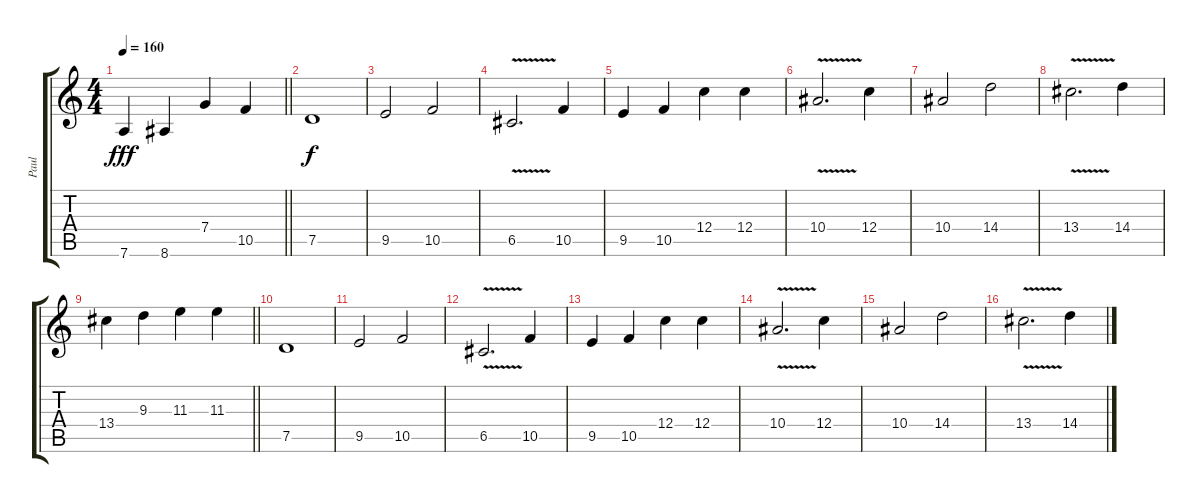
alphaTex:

\track ("Paul" "Paul") {instrument distortionguitar}
\staff {score tabs}
\tuning (D4 A3 F3 C3 G2 D2) {hide}
\ts (4 4)
\tempo 160
\clef g2
\barLineRight lightlight
\ks c
7.6.4{dy fff} 8.6.4 7.4.4 10.5.4 |
7.5.1{dy f} |
9.5.2 10.5.2 |
6.5{v}.2{d} 10.5.4 |
9.5.4 10.5.4 12.4.4 12.4.4 |
10.4{v}.2{d} 12.4.4 |
10.4.2 14.4.2 |
13.4{v}.2{d} 14.4.4 |
\barLineRight lightlight
13.4.4 9.3.4 11.3.4 11.3.4 |
7.5.1 |
9.5.2 10.5.2 |
6.5{v}.2{d} 10.5.4 |
9.5.4 10.5.4 12.4.4 12.4.4 |
10.4{v}.2{d} 12.4.4 |
10.4.2 14.4.2 |
13.4{v}.2{d} 14.4.4
